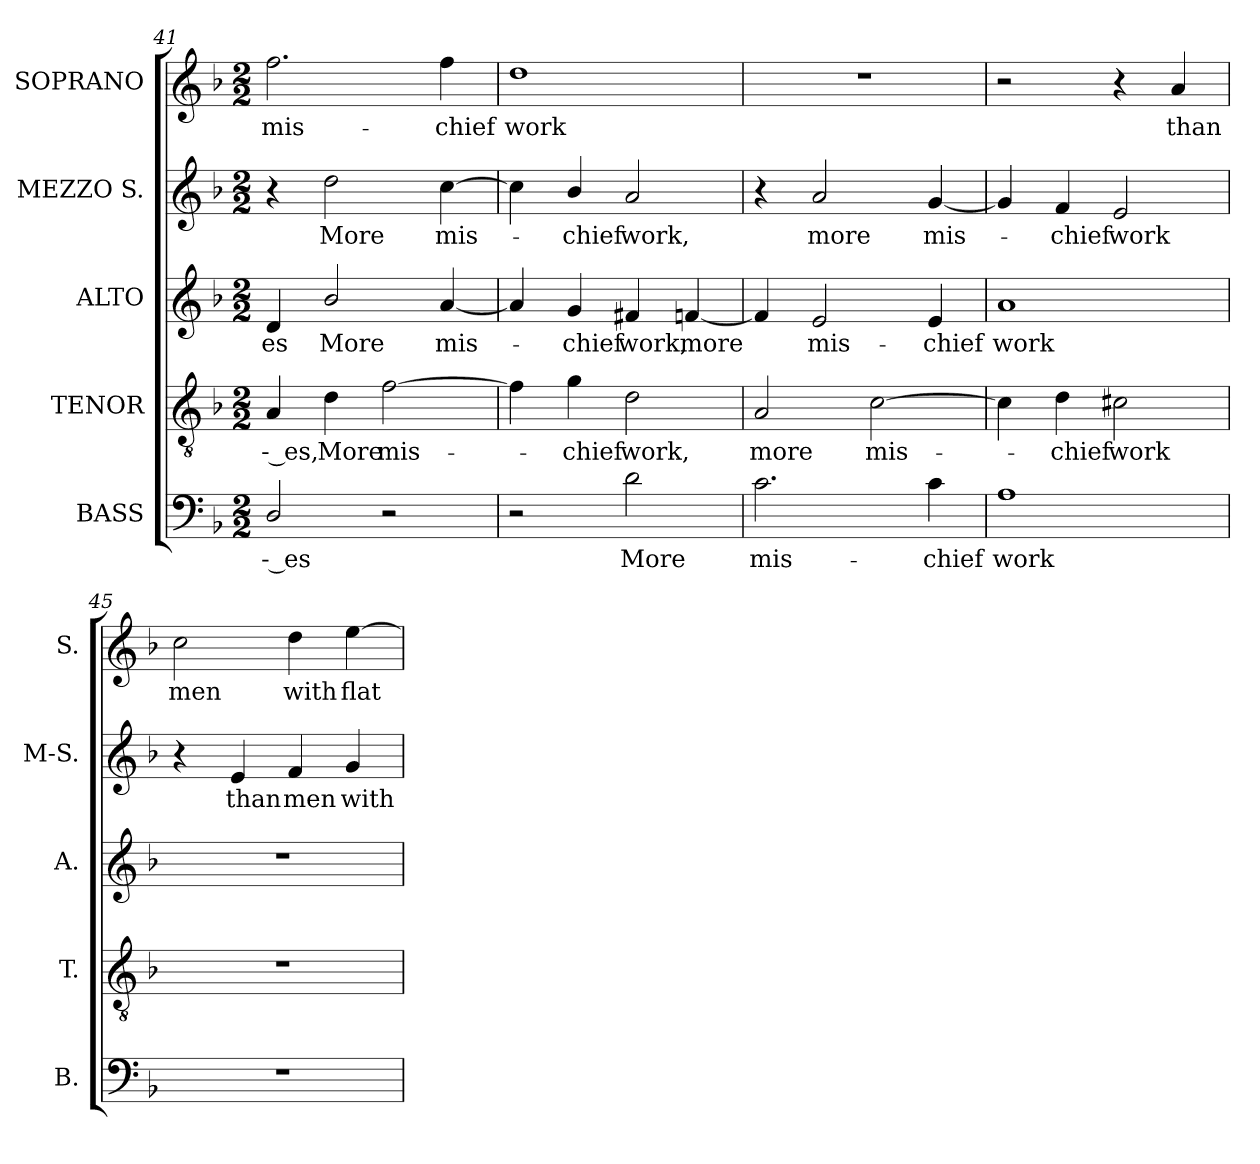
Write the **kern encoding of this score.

**kern	**text	**kern	**text	**kern	**text	**kern	**text	**kern	**text
*part5	*part5	*part4	*part4	*part3	*part3	*part2	*part2	*part1	*part1
*staff5	*staff5	*staff4	*staff4	*staff3	*staff3	*staff2	*staff2	*staff1	*staff1
*I"BASS	*	*I"TENOR	*	*I"ALTO	*	*I"MEZZO  S.	*	*I"SOPRANO	*
*I'B.	*	*I'T.	*	*I'A.	*	*I'M-S.	*	*I'S.	*
!!LO:PB:g=z
*clefF4	*	*clefGv2	*	*clefG2	*	*clefG2	*	*clefG2	*
*	*	*ITrd7c12	*	*	*	*	*	*	*
*k[b-]	*	*k[b-]	*	*k[b-]	*	*k[b-]	*	*k[b-]	*
*F:	*	*F:	*	*F:	*	*F:	*	*F:	*
*M2/2	*	*M2/2	*	*M2/2	*	*M2/2	*	*M2/2	*
=41	=41	=41	=41	=41	=41	=41	=41	=41	=41
!	!LO:LY:b:color=#000000	!	!	!	!	!	!	!	!
!	!	!	!LO:LY:b:color=#000000	!	!	!	!	!	!
!	!	!	!	!	!LO:LY:b:color=#000000	!	!	!	!
!	!	!	!	!	!	!	!	!	!LO:LY:b:color=#000000
2Di/	-- es	4AAi/	-- es,	4di/	-es	4r	.	2.ffi\	mis-
!	!	!	!LO:LY:b:color=#000000	!	!	!	!	!	!
!	!	!	!	!	!LO:LY:b:color=#000000	!	!	!	!
!	!	!	!	!	!	!	!LO:LY:b:color=#000000	!	!
.	.	4Di\	More	2b-i/	More	2ddi\	More	.	.
!	!	!	!LO:LY:b:color=#000000	!	!	!	!	!	!
2r	.	[2Fi\	mis-	.	.	.	.	.	.
!	!	!	!	!	!LO:LY:b:color=#000000	!	!	!	!
!	!	!	!	!	!	!	!LO:LY:b:color=#000000	!	!
!	!	!	!	!	!	!	!	!	!LO:LY:b:color=#000000
.	.	.	.	[4ai/	mis-	[4cci\	mis-	4ffi\	-chief
=42	=42	=42	=42	=42	=42	=42	=42	=42	=42
!	!	!	!	!	!	!	!	!	!LO:LY:b:color=#000000
2r	.	4Fi\]	.	4ai/]	.	4cci\]	.	1ddi	work
!	!	!	!LO:LY:b:color=#000000	!	!	!	!	!	!
!	!	!	!	!	!LO:LY:b:color=#000000	!	!	!	!
!	!	!	!	!	!	!	!LO:LY:b:color=#000000	!	!
.	.	4Gi\	-chief	4gi/	-chief	4b-i/	-chief	.	.
!	!LO:LY:b:color=#000000	!	!	!	!	!	!	!	!
!	!	!	!LO:LY:b:color=#000000	!	!	!	!	!	!
!	!	!	!	!	!LO:LY:b:color=#000000	!	!	!	!
!	!	!	!	!	!	!	!LO:LY:b:color=#000000	!	!
2di\	More	2Di\	work,	4f#Xi/	work,	2ai/	work,	.	.
!	!	!	!	!	!LO:LY:b:color=#000000	!	!	!	!
.	.	.	.	[4fni/	more	.	.	.	.
=43	=43	=43	=43	=43	=43	=43	=43	=43	=43
!	!LO:LY:b:color=#000000	!	!	!	!	!	!	!	!
!	!	!	!LO:LY:b:color=#000000	!	!	!	!	!	!
2.ci\	mis-	2AAi/	more	4fi/]	.	4r	.	1r	.
!	!	!	!	!	!LO:LY:b:color=#000000	!	!	!	!
!	!	!	!	!	!	!	!LO:LY:b:color=#000000	!	!
.	.	.	.	2ei/	mis-	2ai/	more	.	.
!	!	!	!LO:LY:b:color=#000000	!	!	!	!	!	!
.	.	[2Ci\	mis-	.	.	.	.	.	.
!	!LO:LY:b:color=#000000	!	!	!	!	!	!	!	!
!	!	!	!	!	!LO:LY:b:color=#000000	!	!	!	!
!	!	!	!	!	!	!	!LO:LY:b:color=#000000	!	!
4ci\	-chief	.	.	4ei/	-chief	[4gi/	mis-	.	.
=44	=44	=44	=44	=44	=44	=44	=44	=44	=44
!	!LO:LY:b:color=#000000	!	!	!	!	!	!	!	!
!	!	!	!	!	!LO:LY:b:color=#000000	!	!	!	!
1Ai	work	4Ci\]	.	1ai	work	4gi/]	.	2r	.
!	!	!	!LO:LY:b:color=#000000	!	!	!	!	!	!
!	!	!	!	!	!	!	!LO:LY:b:color=#000000	!	!
.	.	4Di\	-chief	.	.	4fi/	-chief	.	.
!	!	!	!LO:LY:b:color=#000000	!	!	!	!	!	!
!	!	!	!	!	!	!	!LO:LY:b:color=#000000	!	!
.	.	2C#Xi\	work	.	.	2ei/	work	4r	.
!	!	!	!	!	!	!	!	!	!LO:LY:b:color=#000000
.	.	.	.	.	.	.	.	4ai/	than
!!LO:LB:g=z
=45	=45	=45	=45	=45	=45	=45	=45	=45	=45
!	!	!	!	!	!	!	!	!	!LO:LY:b:color=#000000
1r	.	1r	.	1r	.	4r	.	2cci\	men
!	!	!	!	!	!	!	!LO:LY:b:color=#000000	!	!
.	.	.	.	.	.	4ei/	than	.	.
!	!	!	!	!	!	!	!LO:LY:b:color=#000000	!	!
!	!	!	!	!	!	!	!	!	!LO:LY:b:color=#000000
.	.	.	.	.	.	4fi/	men	4ddi\	with
!	!	!	!	!	!	!	!LO:LY:b:color=#000000	!	!
!	!	!	!	!	!	!	!	!	!LO:LY:b:color=#000000
.	.	.	.	.	.	4gi/	with	[4eei\	flat-
=	=	=	=	=	=	=	=	=	=
*-	*-	*-	*-	*-	*-	*-	*-	*-	*-
